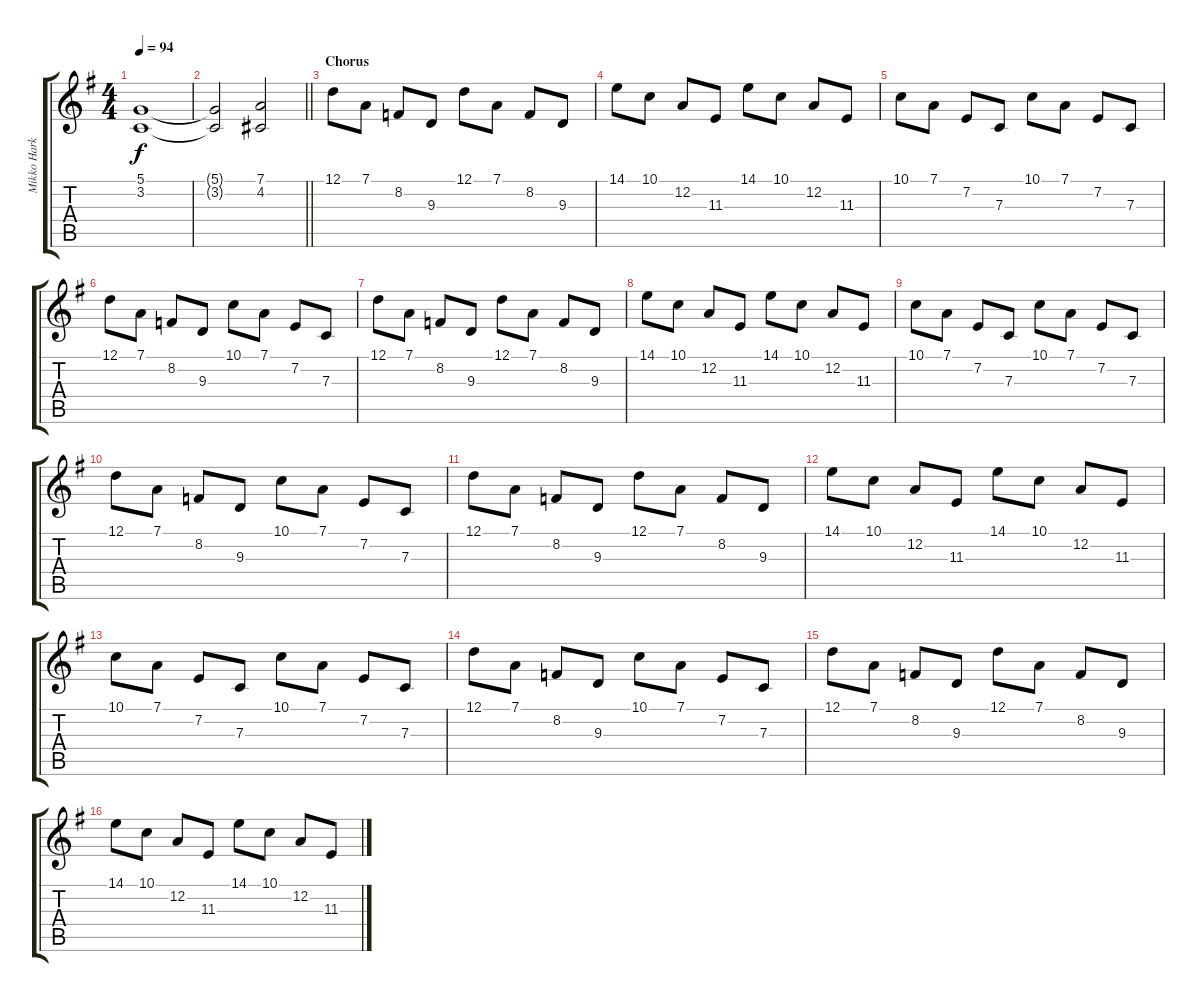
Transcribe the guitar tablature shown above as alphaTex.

\track ("Mikko Harkin - Keyboard" "Mikko Hark") {instrument choiraahs}
\staff {score tabs}
\tuning (D4 A3 F3 C3 G2 D2) {hide}
\ts (4 4)
\tempo 94
\clef g2
\ks eminor
(5.1 3.2).1{dy f} |
\barLineRight lightlight
(5.1{t} 3.2{t}).2 (7.1 4.2).2 |
\section ("" "Chorus")
12.1.8{instrument pad3polysynth} 7.1.8 8.2.8 9.3.8 12.1.8 7.1.8 8.2.8 9.3.8 |
14.1.8 10.1.8 12.2.8 11.3.8 14.1.8 10.1.8 12.2.8 11.3.8 |
10.1.8 7.1.8 7.2.8 7.3.8 10.1.8 7.1.8 7.2.8 7.3.8 |
12.1.8 7.1.8 8.2.8 9.3.8 10.1.8 7.1.8 7.2.8 7.3.8 |
12.1.8 7.1.8 8.2.8 9.3.8 12.1.8 7.1.8 8.2.8 9.3.8 |
14.1.8 10.1.8 12.2.8 11.3.8 14.1.8 10.1.8 12.2.8 11.3.8 |
10.1.8 7.1.8 7.2.8 7.3.8 10.1.8 7.1.8 7.2.8 7.3.8 |
12.1.8 7.1.8 8.2.8 9.3.8 10.1.8 7.1.8 7.2.8 7.3.8 |
12.1.8 7.1.8 8.2.8 9.3.8 12.1.8 7.1.8 8.2.8 9.3.8 |
14.1.8 10.1.8 12.2.8 11.3.8 14.1.8 10.1.8 12.2.8 11.3.8 |
10.1.8 7.1.8 7.2.8 7.3.8 10.1.8 7.1.8 7.2.8 7.3.8 |
12.1.8 7.1.8 8.2.8 9.3.8 10.1.8 7.1.8 7.2.8 7.3.8 |
12.1.8 7.1.8 8.2.8 9.3.8 12.1.8 7.1.8 8.2.8 9.3.8 |
14.1.8 10.1.8 12.2.8 11.3.8 14.1.8 10.1.8 12.2.8 11.3.8
